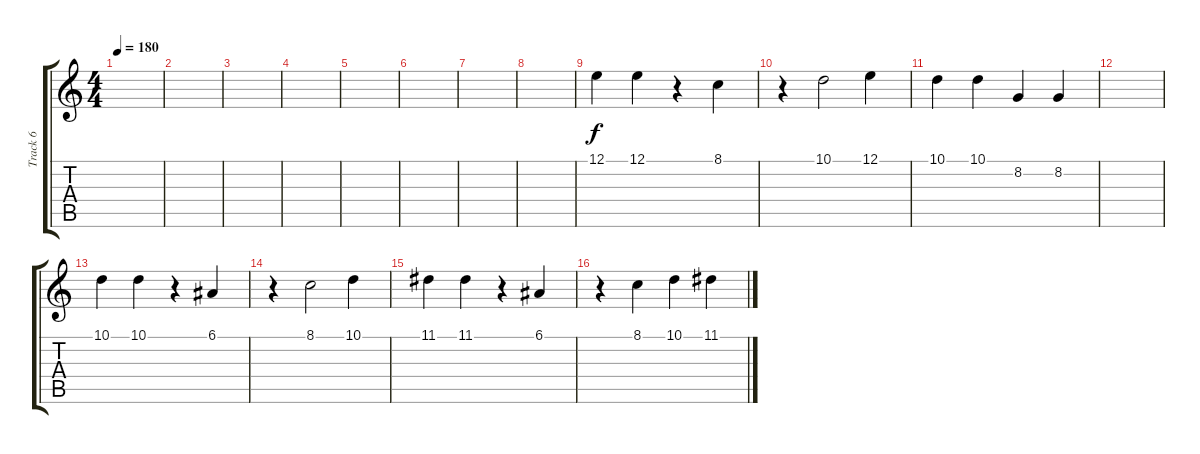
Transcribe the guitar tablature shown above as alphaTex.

\track ("Track 6" "Track 6") {instrument steeldrums}
\staff {score tabs}
\tuning (E4 B3 G3 D3 A2 E2) {hide}
\ts (4 4)
\tempo 180
\clef g2
\ks c
|
|
|
|
|
|
|
|
12.1.4 12.1.4 r.4 8.1.4 |
r.4 10.1.2 12.1.4 |
10.1.4 10.1.4 8.2.4 8.2.4 |
|
10.1.4 10.1.4 r.4 6.1.4 |
r.4 8.1.2 10.1.4 |
11.1.4 11.1.4 r.4 6.1.4 |
r.4 8.1.4 10.1.4 11.1.4
